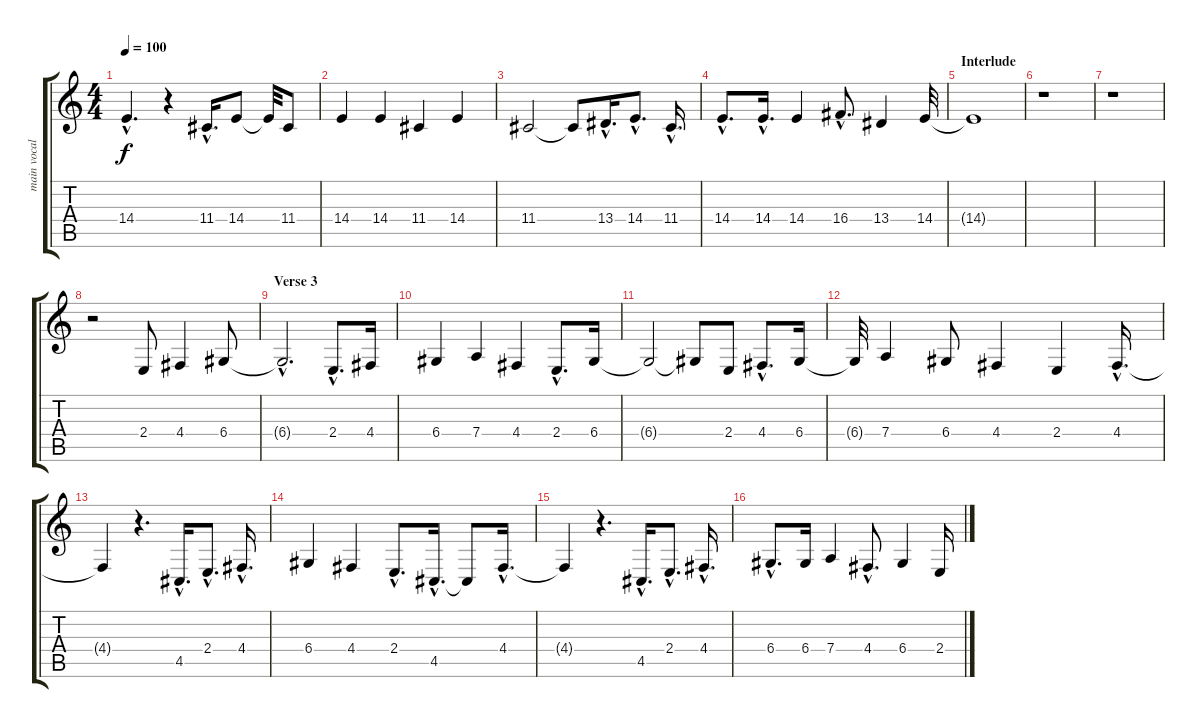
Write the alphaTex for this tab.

\track ("main vocal - campino" "main vocal") {instrument sopranosax}
\staff {score tabs}
\tuning (E4 B3 G3 D3 A2 E2) {hide}
\ts (4 4)
\tempo 100
\clef g2
\ks c
14.4{hac}.4{d dy f} r.4 11.4{hac}.16{d} 14.4.8 14.4{t}.32 11.4.8 |
14.4.4 14.4.4 11.4.4 14.4.4 |
11.4.2 11.4{t}.8 13.4{hac}.16{d} 14.4{hac}.8{d} 11.4{hac}.16{d} |
14.4{hac}.8{d} 14.4{hac}.16{d} 14.4.4 16.4{hac}.8{d} 13.4.4 14.4.32 |
\section ("" "Interlude")
14.4{t}.1{volume 0} |
r.1 |
r.1 |
r.2{volume 16} 2.4.8 4.4.4 6.4.8 |
\section ("" "Verse 3")
6.4{hac t}.2{d} 2.4{hac}.8{d} 4.4.16 |
6.4.4 7.4.4 4.4.4 2.4{hac}.8{d} 6.4.16 |
6.4{t}.2 6.4{t}.8 2.4.8 4.4{hac}.8{d} 6.4.16 |
6.4{t}.32 7.4.4 6.4.8 4.4.4 2.4.4 4.4{hac}.16{d} |
4.4{t}.4 r.4{d} 4.5{hac}.16{d} 2.4{hac}.8{d} 4.4{hac}.16{d} |
6.4.4 4.4.4 2.4{hac}.8{d} 4.5{hac}.16{d} 4.5{t}.8 4.4{hac}.16{d} |
4.4{t}.4 r.4{d} 4.5{hac}.16{d} 2.4{hac}.8{d} 4.4{hac}.16{d} |
6.4{hac}.8{d} 6.4.16 7.4.4 4.4{hac}.8{d} 6.4.4 2.4.16
